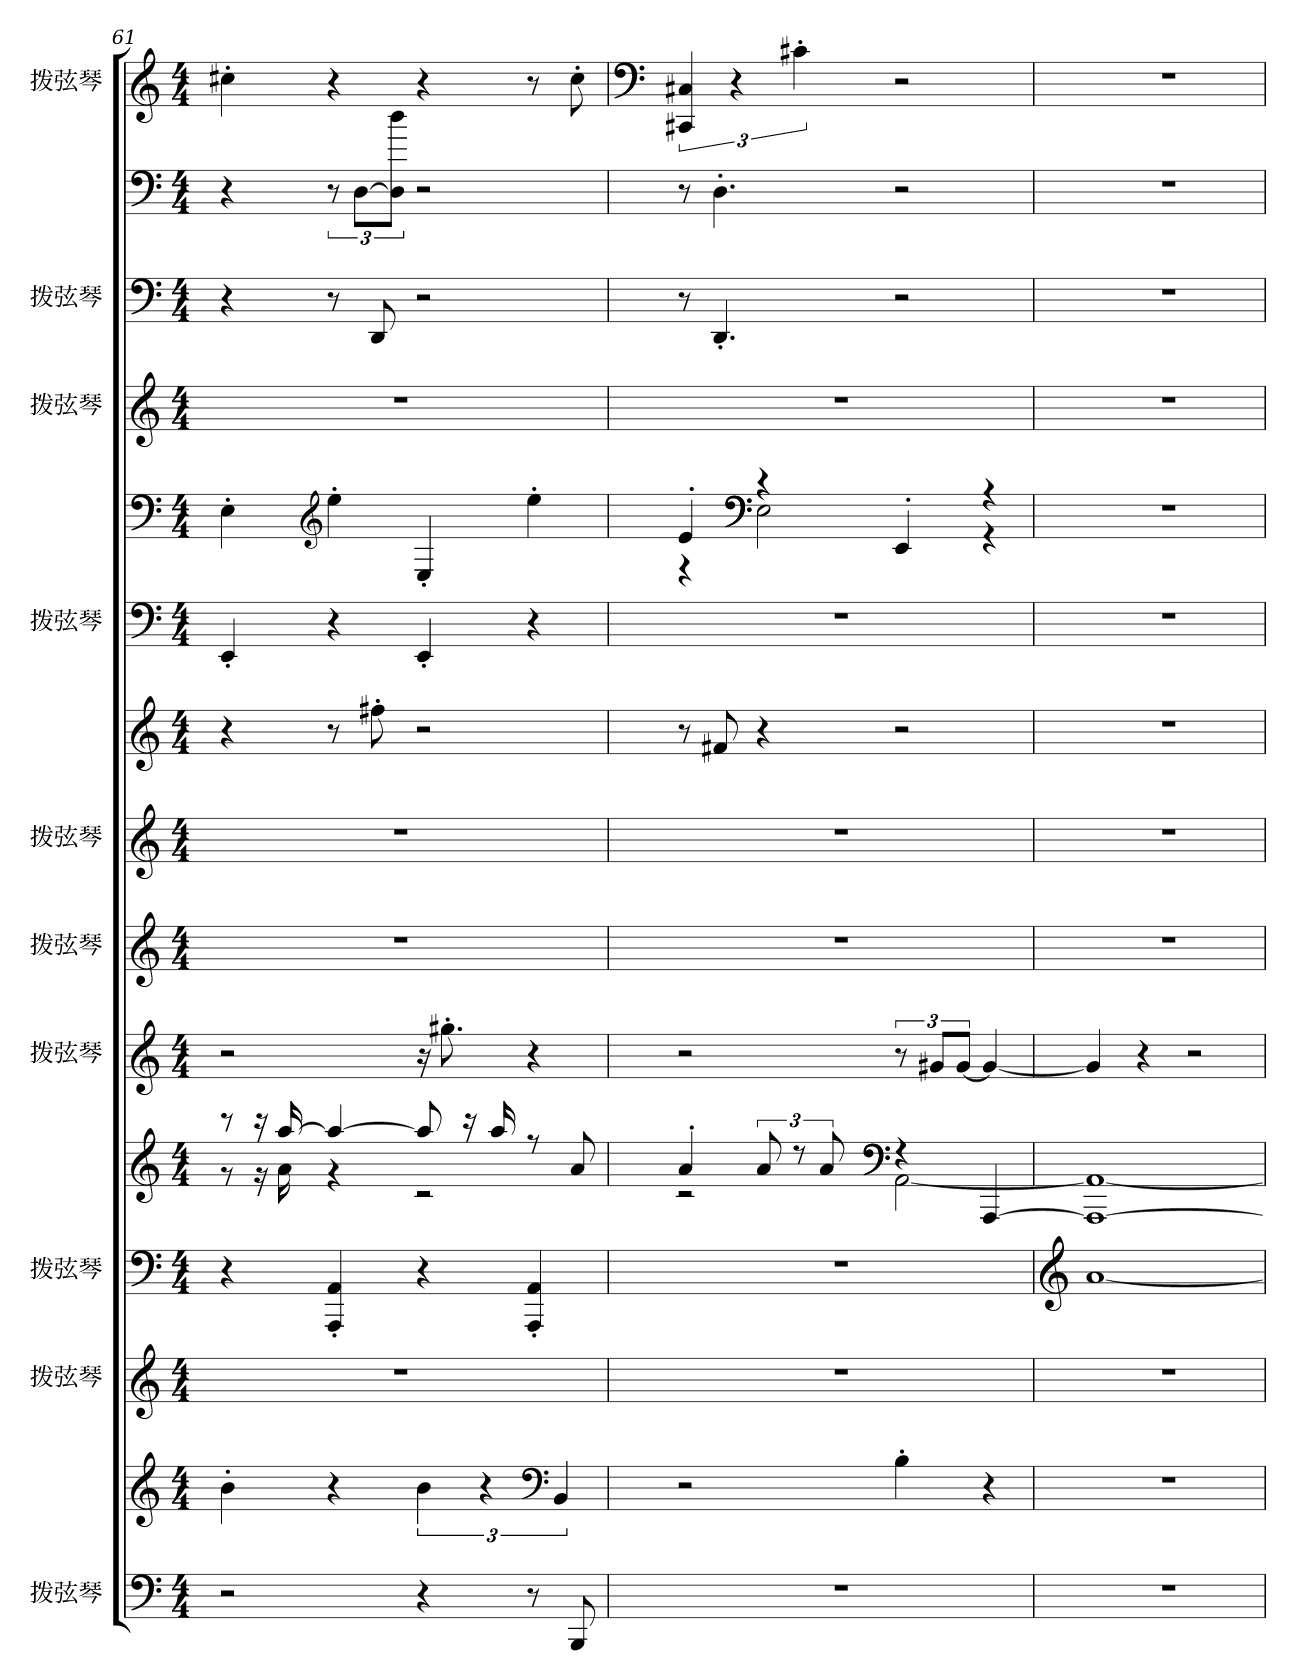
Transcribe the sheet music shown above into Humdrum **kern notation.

**kern	**kern	**kern	**kern	**kern	**kern	**kern	**kern	**kern	**kern	**kern	**kern	**kern	**kern	**kern
*part10	*part10	*part9	*part8	*part8	*part7	*part6	*part5	*part5	*part4	*part4	*part3	*part2	*part2	*part1
*staff15	*staff14	*staff13	*staff12	*staff11	*staff10	*staff9	*staff8	*staff7	*staff6	*staff5	*staff4	*staff3	*staff2	*staff1
*I"拨弦琴	*	*I"拨弦琴	*I"拨弦琴	*	*I"拨弦琴	*I"拨弦琴	*I"拨弦琴	*	*I"拨弦琴	*	*I"拨弦琴	*I"拨弦琴	*	*I"拨弦琴
!!LO:PB:g=z
*clefF4	*clefG2	*clefG2	*clefF4	*clefG2	*clefG2	*clefG2	*clefG2	*clefG2	*clefF4	*clefF4	*clefG2	*clefF4	*clefF4	*clefG2
*k[]	*k[]	*k[]	*k[]	*k[]	*k[]	*k[]	*k[]	*k[]	*k[]	*k[]	*k[]	*k[]	*k[]	*k[]
*M4/4	*M4/4	*M4/4	*M4/4	*M4/4	*M4/4	*M4/4	*M4/4	*M4/4	*M4/4	*M4/4	*M4/4	*M4/4	*M4/4	*M4/4
=61	=61	=61	=61	=61	=61	=61	=61	=61	=61	=61	=61	=61	=61	=61
*	*	*	*	*^	*	*	*	*	*	*	*	*	*	*
2r	4b'\	1r	4r	8r	8r	2r	1r	1r	4r	4EE'/	4E'\	1r	4r	4r	4cc#X'\
.	.	.	.	16r	16r	.	.	.	.	.	.	.	.	.	.
.	.	.	.	[16aa/	16a\	.	.	.	.	.	.	.	.	.	.
*	*	*	*	*	*	*	*	*	*	*	*clefG2	*	*	*	*
.	4r	.	4AAA/' 4AA/'	4aa/_	4r	.	.	.	8r	4r	4ee'\	.	8r	12r	4r
.	.	.	.	.	.	.	.	.	.	.	.	.	.	[12D\L	.
.	.	.	.	.	.	.	.	.	8ff#X'\	.	.	.	8DD/	.	.
.	.	.	.	.	.	.	.	.	.	.	.	.	.	12D\] 12dd\J	.
4r	6b\	.	4r	8aa/]	2r	16r	.	.	2r	4EE'/	4E'/	.	2r	2r	4r
.	.	.	.	.	.	8.gg#X'\	.	.	.	.	.	.	.	.	.
.	.	.	.	16r	.	.	.	.	.	.	.	.	.	.	.
.	6r	.	.	.	.	.	.	.	.	.	.	.	.	.	.
.	.	.	.	16aa/	.	.	.	.	.	.	.	.	.	.	.
8r	.	.	4AAA/' 4AA/'	8r	.	4r	.	.	.	4r	4ee'\	.	.	.	8r
*	*clefF4	*	*	*	*	*	*	*	*	*	*	*	*	*	*
.	6BB/	.	.	.	.	.	.	.	.	.	.	.	.	.	.
8BBB/	.	.	.	8a/	.	.	.	.	.	.	.	.	.	.	8cc#'\
=62	=62	=62	=62	=62	=62	=62	=62	=62	=62	=62	=62	=62	=62	=62	=62
*	*	*	*	*	*	*	*	*	*	*	*	*	*	*	*clefF4
*	*	*	*	*	*	*	*	*	*	*	*^	*	*	*	*
1r	2r	1r	1r	4a'/	2r	2r	1r	1r	8r	1r	4e'/	4r	1r	8r	8r	6CC#X/ 6C#X/
.	.	.	.	.	.	.	.	.	8f#X/	.	.	.	.	4.DD'/	4.D'\	.
.	.	.	.	.	.	.	.	.	.	.	.	.	.	.	.	6r
*	*	*	*	*	*	*	*	*	*	*	*clefF4	*	*	*	*	*
.	.	.	.	12a/	.	.	.	.	4r	.	4r	2E\	.	.	.	.
.	.	.	.	12r	.	.	.	.	.	.	.	.	.	.	.	6c#X'\
.	.	.	.	12a/	.	.	.	.	.	.	.	.	.	.	.	.
*	*	*	*	*clefF4	*	*	*	*	*	*	*	*	*	*	*	*
.	4B'\	.	.	4r	[2AA\	12r	.	.	2r	.	4EE'/	.	.	2r	2r	2r
.	.	.	.	.	.	12g#X/L	.	.	.	.	.	.	.	.	.	.
.	.	.	.	.	.	[12g#/J	.	.	.	.	.	.	.	.	.	.
.	4r	.	.	[4AAA/	.	4g#/_	.	.	.	.	4r	4r	.	.	.	.
*	*	*	*	*	*	*	*	*	*	*	*v	*v	*	*	*	*
=63	=63	=63	=63	=63	=63	=63	=63	=63	=63	=63	=63	=63	=63	=63	=63
*	*	*	*clefG2	*	*	*	*	*	*	*	*	*	*	*	*
1r	1r	1r	[1a	1AAA_	1AA_	4g#/]	1r	1r	1r	1r	1r	1r	1r	1r	1r
.	.	.	.	.	.	4r	.	.	.	.	.	.	.	.	.
.	.	.	.	.	.	2r	.	.	.	.	.	.	.	.	.
*	*	*	*	*v	*v	*	*	*	*	*	*	*	*	*	*
=	=	=	=	=	=	=	=	=	=	=	=	=	=	=
*-	*-	*-	*-	*-	*-	*-	*-	*-	*-	*-	*-	*-	*-	*-
